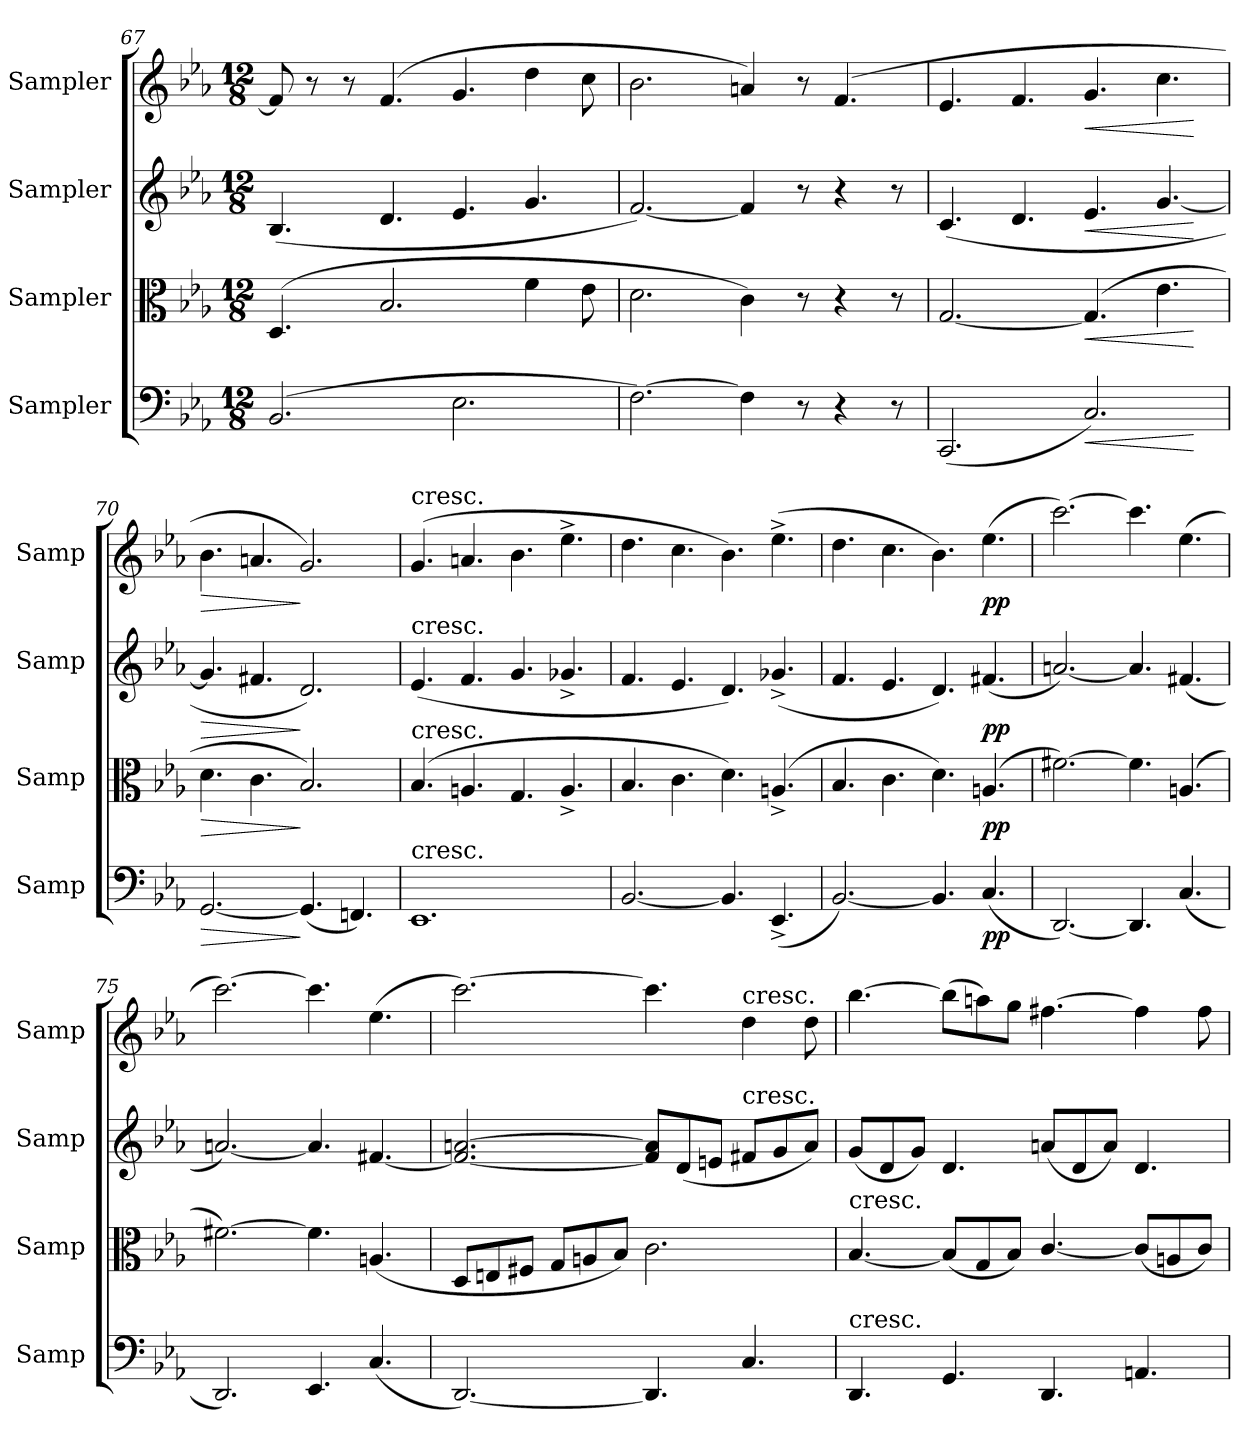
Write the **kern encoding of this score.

**kern	**dynam	**kern	**dynam	**kern	**dynam	**kern	**dynam
*part4	*part4	*part3	*part3	*part2	*part2	*part1	*part1
*staff4	*staff4	*staff3	*staff3	*staff2	*staff2	*staff1	*staff1
*I"Sampler	*	*I"Sampler	*	*I"Sampler	*	*I"Sampler	*
*I'Samp	*	*I'Samp	*	*I'Samp	*	*I'Samp	*
*clefF4	*	*clefC3	*	*clefG2	*	*clefG2	*
*k[b-e-a-]	*	*k[b-e-a-]	*	*k[b-e-a-]	*	*k[b-e-a-]	*
*M12/8	*	*M12/8	*	*M12/8	*	*M12/8	*
=67	=67	=67	=67	=67	=67	=67	=67
(2.BB-/	.	(4.D/	.	(4.B-/	.	8f/]	.
.	.	.	.	.	.	8r	.
.	.	.	.	.	.	8r	.
.	.	2.B-/	.	4.d/	.	(4.f/	.
2.E-\	.	.	.	4.e-/	.	4.g/	.
.	.	4f\	.	4.g/	.	4dd\	.
.	.	8e-\	.	.	.	8cc\	.
=68	=68	=68	=68	=68	=68	=68	=68
[2.F\)	.	2.d\	.	[2.f/)	.	2.b-\	.
4F\]	.	4c\)	.	4f/]	.	4an/)	.
8r	.	8r	.	8r	.	8r	.
4r	.	4r	.	4r	.	(4.f/	.
8r	.	8r	.	8r	.	.	.
=69	=69	=69	=69	=69	=69	=69	=69
(2.CC/	.	[2.G/	.	(4.c/	.	4.e-/	.
.	.	.	.	4.d/	.	4.f/	.
!	!LO:HP:b	!	!LO:HP:b	!	!LO:HP:b	!	!LO:HP:b
2.C/)	<	(4.G/]	<	4.e-/	<	4.g/	<
.	.	4.e-\	.	[4.g/	.	4.cc\	.
.	[	.	[	.	[	.	[
=70	=70	=70	=70	=70	=70	=70	=70
!	!LO:HP:b	!	!LO:HP:b	!	!LO:HP:b	!	!LO:HP:b
[2.GG/	>	4.d\	>	4.g/]	>	4.b-\	>
.	.	4.c\	.	4.f#X/	.	4.an/	.
(4.GG/]	]	2.B-/)	]	2.d/)	]	2.g/)	]
4.FFn/)	.	.	.	.	.	.	.
!!LO:LB:g=z
=71	=71	=71	=71	=71	=71	=71	=71
!	!	!	!	!	!	!LO:TX:a:t=cresc.	!
!	!	!	!	!LO:TX:a:t=cresc.	!	!	!
!	!	!LO:TX:a:t=cresc.	!	!	!	!	!
!LO:TX:a:t=cresc.	!	!	!	!	!	!	!
1.EE-	.	(4.B-/	.	(4.e-/	.	(4.g/	.
.	.	4.An/	.	4.f/	.	4.an/	.
.	.	4.G/	.	4.g/	.	4.b-\	.
.	.	4.A^/	.	4.g-X^/	.	4.ee-^\	.
=72	=72	=72	=72	=72	=72	=72	=72
[2.BB-/	.	4.B-/	.	4.f/	.	4.dd\	.
.	.	4.c\	.	4.e-/	.	4.cc\	.
4.BB-/]	.	4.d\)	.	4.d/)	.	4.b-\)	.
(4.EE-^/	.	(4.An^/	.	(4.g-X^/	.	(4.ee-^\	.
=73	=73	=73	=73	=73	=73	=73	=73
[2.BB-/)	.	4.B-/	.	4.f/	.	4.dd\	.
.	.	4.c\	.	4.e-/	.	4.cc\	.
4.BB-/]	.	4.d\)	.	4.d/)	.	4.b-\)	.
!	!LO:DY:b	!	!LO:DY:b	!	!LO:DY:b	!	!LO:DY:b
(4.C/	pp	(4.An/	pp	(4.f#X/	pp	(4.ee-\	pp
=74	=74	=74	=74	=74	=74	=74	=74
[2.DD/)	.	[2.f#X\)	.	[2.an/)	.	[2.ccc\)	.
4.DD/]	.	4.f#\]	.	4.a/]	.	4.ccc\]	.
(4.C/	.	(4.An/	.	(4.f#X/	.	(4.ee-\	.
=75	=75	=75	=75	=75	=75	=75	=75
2.DD/)	.	[2.f#X\)	.	[2.an/)	.	[2.ccc\)	.
4.EE-/	.	4.f#\]	.	4.a/]	.	4.ccc\]	.
(4.C/	.	(4.An/	.	[4.f#X/	.	(4.ee-\	.
=76	=76	=76	=76	=76	=76	=76	=76
[2.DD/)	.	8D/L	.	2.f#/_ [2.an/	.	[2.ccc\)	.
.	.	8En/	.	.	.	.	.
.	.	8F#X/J	.	.	.	.	.
.	.	8G/L	.	.	.	.	.
.	.	8An/	.	.	.	.	.
.	.	8B-/J)	.	.	.	.	.
4.DD/]	.	2.c\	.	8f#/] 8a/]L	.	4.ccc\]	.
.	.	.	.	(8d/	.	.	.
.	.	.	.	8en/J	.	.	.
!	!	!	!	!	!	!LO:TX:a:t=cresc.	!
!	!	!	!	!LO:TX:a:t=cresc.	!	!	!
4.C/	.	.	.	8f#X/L	.	4dd\	.
.	.	.	.	8g/	.	.	.
.	.	.	.	8a/J)	.	8dd\	.
=77	=77	=77	=77	=77	=77	=77	=77
!	!	!LO:TX:a:t=cresc.	!	!	!	!	!
!LO:TX:a:t=cresc.	!	!	!	!	!	!	!
4.DD/	.	[4.B-/	.	(8g/L	.	[4.bb-\	.
.	.	.	.	8d/	.	.	.
.	.	.	.	8g/J)	.	.	.
4.GG/	.	(8B-/L]	.	4.d/	.	(8bb-\L]	.
.	.	8G/	.	.	.	8aan\)	.
.	.	8B-/J)	.	.	.	8gg\J	.
4.DD/	.	[4.c/	.	(8an/L	.	[4.ff#X\	.
.	.	.	.	8d/	.	.	.
.	.	.	.	8a/J)	.	.	.
4.AAn/	.	(8c/L]	.	4.d/	.	4ff#\]	.
.	.	8An/	.	.	.	.	.
.	.	8c/J)	.	.	.	8ff#\	.
=	=	=	=	=	=	=	=
*-	*-	*-	*-	*-	*-	*-	*-
